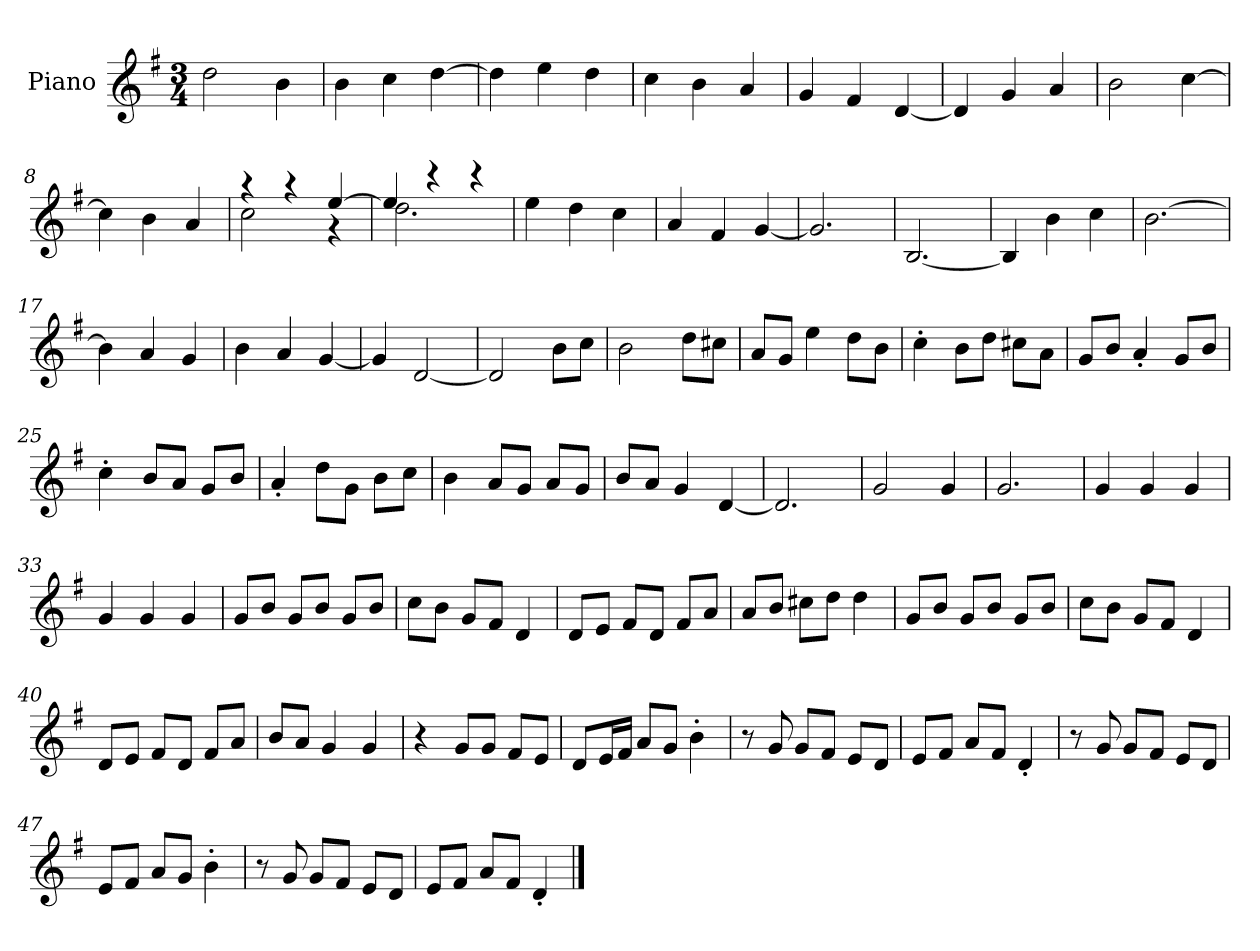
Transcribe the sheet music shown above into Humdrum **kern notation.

**kern
*part1
*staff1
*I"Piano
*I'P-no
*clefG2
*k[f#]
*M3/4
*MM179
=1
2dd\
4b\
=2
4b\
4cc\
[4dd\
=3
4dd\]
4ee\
4dd\
=4
4cc\
4b\
4a/
=5
4g/
4f#/
[4d/
=6
4d/]
4g/
4a/
=7
2b\
[4cc\
=8
4cc\]
4b\
4a/
=9
*^
4r	2cc\
4r	.
[4ee/	4r
=10	=10
4ee/]	2.dd\
4r	.
4r	.
*v	*v
=11
4ee\
4dd\
4cc\
!!LO:LB:g=z
=12
4a/
4f#/
[4g/
=13
2.g/]
=14
[2.B/
=15
4B/]
4b\
4cc\
=16
[2.b\
=17
4b\]
4a/
4g/
=18
4b\
4a/
[4g/
=19
4g/]
[2d/
=20
2d/]
8b\L
8cc\J
=21
2b\
8dd\L
8cc#X\J
=22
8a/L
8g/J
4ee\
8dd\L
8b\J
!!LO:LB:g=z
=23
4cc'\
8b\L
8dd\J
8cc#X\L
8a\J
=24
8g/L
8b/J
4a'/
8g/L
8b/J
=25
4cc'\
8b/L
8a/J
8g/L
8b/J
=26
4a'/
8dd\L
8g\J
8b\L
8cc\J
=27
4b\
8a/L
8g/J
8a/L
8g/J
=28
8b/L
8a/J
4g/
[4d/
=29
2.d/]
=30
2g/
4g/
=31
2.g/
=32
4g/
4g/
4g/
!!LO:LB:g=z
=33
4g/
4g/
4g/
=34
8g/L
8b/J
8g/L
8b/J
8g/L
8b/J
=35
8cc\L
8b\J
8g/L
8f#/J
4d/
=36
8d/L
8e/J
8f#/L
8d/J
8f#/L
8a/J
=37
8a/L
8b/J
8cc#X\L
8dd\J
4dd\
=38
8g/L
8b/J
8g/L
8b/J
8g/L
8b/J
=39
8cc\L
8b\J
8g/L
8f#/J
4d/
!!LO:LB:g=z
=40
8d/L
8e/J
8f#/L
8d/J
8f#/L
8a/J
=41
8b/L
8a/J
4g/
4g/
=42
4r
8g/L
8g/J
8f#/L
8e/J
=43
8d/L
16e/L
16f#/JJ
8a/L
8g/J
4b'\
=44
8r
8g/
8g/L
8f#/J
8e/L
8d/J
=45
8e/L
8f#/J
8a/L
8f#/J
4d'/
=46
8r
8g/
8g/L
8f#/J
8e/L
8d/J
!!LO:LB:g=z
=47
8e/L
8f#/J
8a/L
8g/J
4b'\
=48
8r
8g/
8g/L
8f#/J
8e/L
8d/J
=49
8e/L
8f#/J
8a/L
8f#/J
4d'/
==
*-
